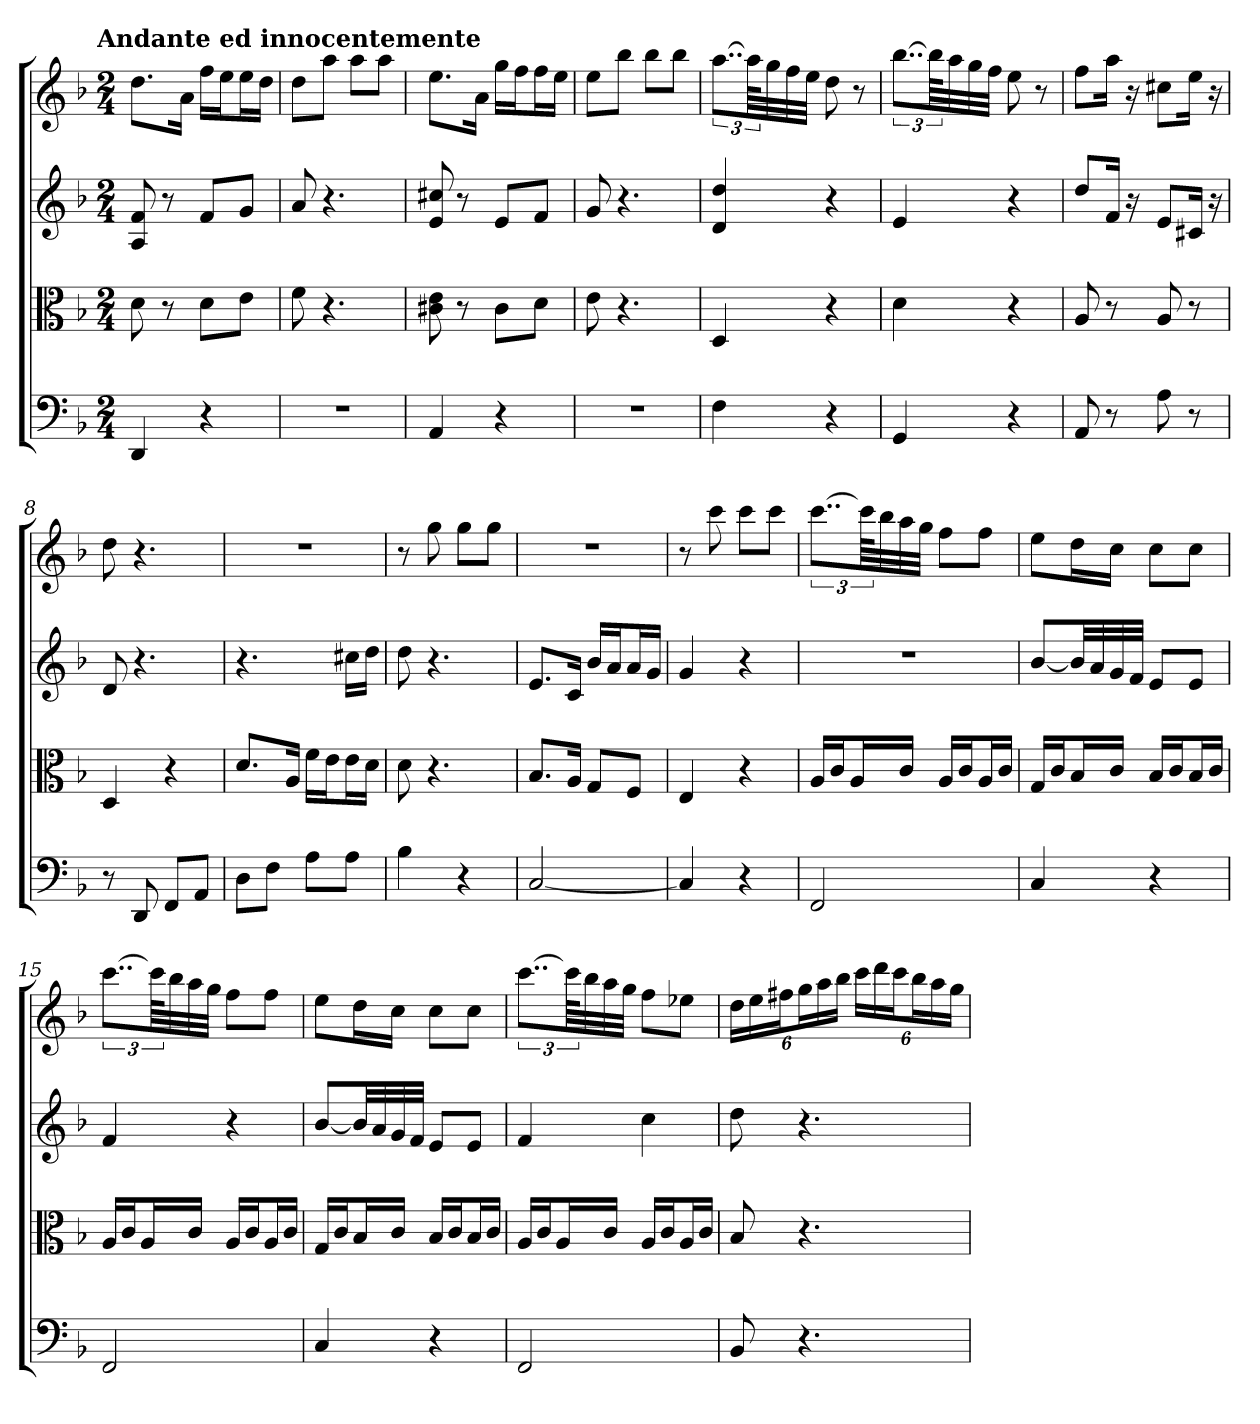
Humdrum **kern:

**kern	**kern	**kern	**kern
*part4	*part3	*part2	*part1
*staff4	*staff3	*staff2	*staff1
*clefF4	*clefC3	*	*
*k[b-]	*k[b-]	*k[b-]	*k[b-]
*d:	*d:	*d:	*d:
!!LO:TX:omd:t=Andante ed innocentemente
*M2/4	*M2/4	*M2/4	*M2/4
*MM72	*MM72	*MM72	*MM72
=	=	=	=
4DD	8d	8A 8f	8.ddL
.	8r	8r	.
.	.	.	16aJk
4r	8d\L	8fL	16ffLL
.	.	.	16eeJ
.	8e\J	8gJ	16eeL
.	.	.	16ddJJ
=2	=2	=2	=2
2r	8f	8a	8ddL
.	4.r	4.r	8aaJ
.	.	.	8aaL
.	.	.	8aaJ
=3	=3	=3	=3
4AA	8c#X 8e	8e 8cc#X	8.eeL
.	8r	8r	.
.	.	.	16aJk
4r	8c#\L	8eL	16ggLL
.	.	.	16ffJ
.	8d\J	8fJ	16ffL
.	.	.	16eeJJ
=4	=4	=4	=4
2r	8e	8g	8eeL
.	4.r	4.r	8bb-J
.	.	.	8bb-L
.	.	.	8bb-J
=5	=5	=5	=5
4F	4D	4d 4dd	[12..aaL
.	.	.	96aaKLL]
.	.	.	32gg
.	.	.	32ff
.	.	.	32eeJJJ
4r	4r	4r	8dd
.	.	.	8r
=6	=6	=6	=6
4GG	4d	4e	[12..bb-L
.	.	.	96bb-KLL]
.	.	.	32aa
.	.	.	32gg
.	.	.	32ffJJJ
4r	4r	4r	8ee
.	.	.	8r
=7	=7	=7	=7
8AA	8A	8ddL	8ffL
8r	8r	16fJk	16aaJk
.	.	16r	16r
8A	8A	8eL	8cc#XL
8r	8r	16c#XJk	16eeJk
.	.	16r	16r
=8	=8	=8	=8
8r	4D	8d	8dd
8DD	.	4.r	4.r
8FF/L	4r	.	.
8AA/J	.	.	.
=9	=9	=9	=9
8D\L	8.d/L	4.r	2r
8F\J	.	.	.
.	16A/Jk	.	.
8A\L	16f\LL	.	.
.	16e\J	.	.
8A\J	16e\L	16cc#XLL	.
.	16d\JJ	16ddJJ	.
=10	=10	=10	=10
4B-	8d	8dd	8r
.	4.r	4.r	8gg
4r	.	.	8ggL
.	.	.	8ggJ
=11	=11	=11	=11
[2C	8.B-/L	8.eL	2r
.	16A/Jk	16cJk	.
.	8G/L	16b-LL	.
.	.	16aJ	.
.	8F/J	16aL	.
.	.	16gJJ	.
=12	=12	=12	=12
4C]	4E	4g	8r
.	.	.	8ccc
4r	4r	4r	8cccL
.	.	.	8cccJ
=13	=13	=13	=13
2FF	16A/LL	2r	[12..cccL
.	16c/J	.	.
.	16A/L	.	.
.	.	.	96cccKLL]
.	.	.	32bb-
.	16c/JJ	.	32aa
.	.	.	32ggJJJ
.	16A/LL	.	8ffL
.	16c/J	.	.
.	16A/L	.	8ffJ
.	16c/JJ	.	.
=14	=14	=14	=14
4C	16G/LL	[8b-L	8eeL
.	16c/J	.	.
.	16B-/L	32b-LL]	16ddL
.	.	32a	.
.	16c/JJ	32g	16ccJJ
.	.	32fJJJ	.
4r	16B-/LL	8eL	8ccL
.	16c/J	.	.
.	16B-/L	8eJ	8ccJ
.	16c/JJ	.	.
=15	=15	=15	=15
2FF	16A/LL	4f	[12..cccL
.	16c/J	.	.
.	16A/L	.	.
.	.	.	96cccKLL]
.	.	.	32bb-
.	16c/JJ	.	32aa
.	.	.	32ggJJJ
.	16A/LL	4r	8ffL
.	16c/J	.	.
.	16A/L	.	8ffJ
.	16c/JJ	.	.
=16	=16	=16	=16
4C	16G/LL	[8b-L	8eeL
.	16c/J	.	.
.	16B-/L	32b-LL]	16ddL
.	.	32a	.
.	16c/JJ	32g	16ccJJ
.	.	32fJJJ	.
4r	16B-/LL	8eL	8ccL
.	16c/J	.	.
.	16B-/L	8eJ	8ccJ
.	16c/JJ	.	.
=17	=17	=17	=17
2FF	16A/LL	4f	[12..cccL
.	16c/J	.	.
.	16A/L	.	.
.	.	.	96cccKLL]
.	.	.	32bb-
.	16c/JJ	.	32aa
.	.	.	32ggJJJ
.	16A/LL	4cc	8ffL
.	16c/J	.	.
.	16A/L	.	8ee-XJ
.	16c/JJ	.	.
=18	=18	=18	=18
8BB-	8B-	8dd	24ddLL
.	.	.	24ee
.	.	.	24ff#XJ
4.r	4.r	4.r	24ggL
.	.	.	24aa
.	.	.	24bb-JJ
.	.	.	24cccLL
.	.	.	24ddd
.	.	.	24cccJ
.	.	.	24bb-L
.	.	.	24aa
.	.	.	24ggJJ
=	=	=	=
*-	*-	*-	*-
